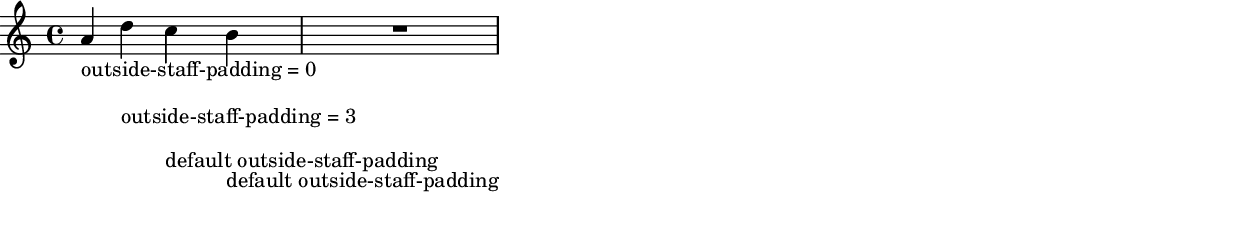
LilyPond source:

%% Generated by lilypond-book
%% Options: [exampleindent=10.16\mm,indent=0\mm,line-width=160\mm,paper-height=845.047\pt,paper-width=597.508\pt,papersize='(cons (* 597.508 pt) (* 845.047 pt)),quote,ragged-right,staffsize=18]
\include "lilypond-book-preamble.ly"


% ****************************************************************
% Start cut-&-pastable-section
% ****************************************************************

#(ly:set-option 'eps-box-padding 3.000000)

#(set-global-staff-size 18)

\paper {
  #(set-paper-size '(cons (* 597.508 pt) (* 845.047 pt)))
  indent = 0\mm
  line-width = 160\mm
  % offset the left padding, also add 1mm as lilypond creates cropped
  % images with a little space on the right
  line-width = #(- line-width (* mm  3.000000) (* mm 1))
  line-width = 160\mm - 2.0 * 10.16\mm
  % offset the left padding, also add 1mm as lilypond creates cropped
  % images with a little space on the right
  line-width = #(- line-width (* mm  3.000000) (* mm 1))
  ragged-right = ##t
}

\layout {
  
}




% ****************************************************************
% ly snippet:
% ****************************************************************
\sourcefileline 2947
\relative {
  \once \override TextScript.outside-staff-padding = 0
  a'4-"outside-staff-padding = 0"
  \once \override TextScript.outside-staff-padding = 3
  d-"outside-staff-padding = 3"
  c-"default outside-staff-padding"
  b-"default outside-staff-padding"
  R1
}


% ****************************************************************
% end ly snippet
% ****************************************************************
